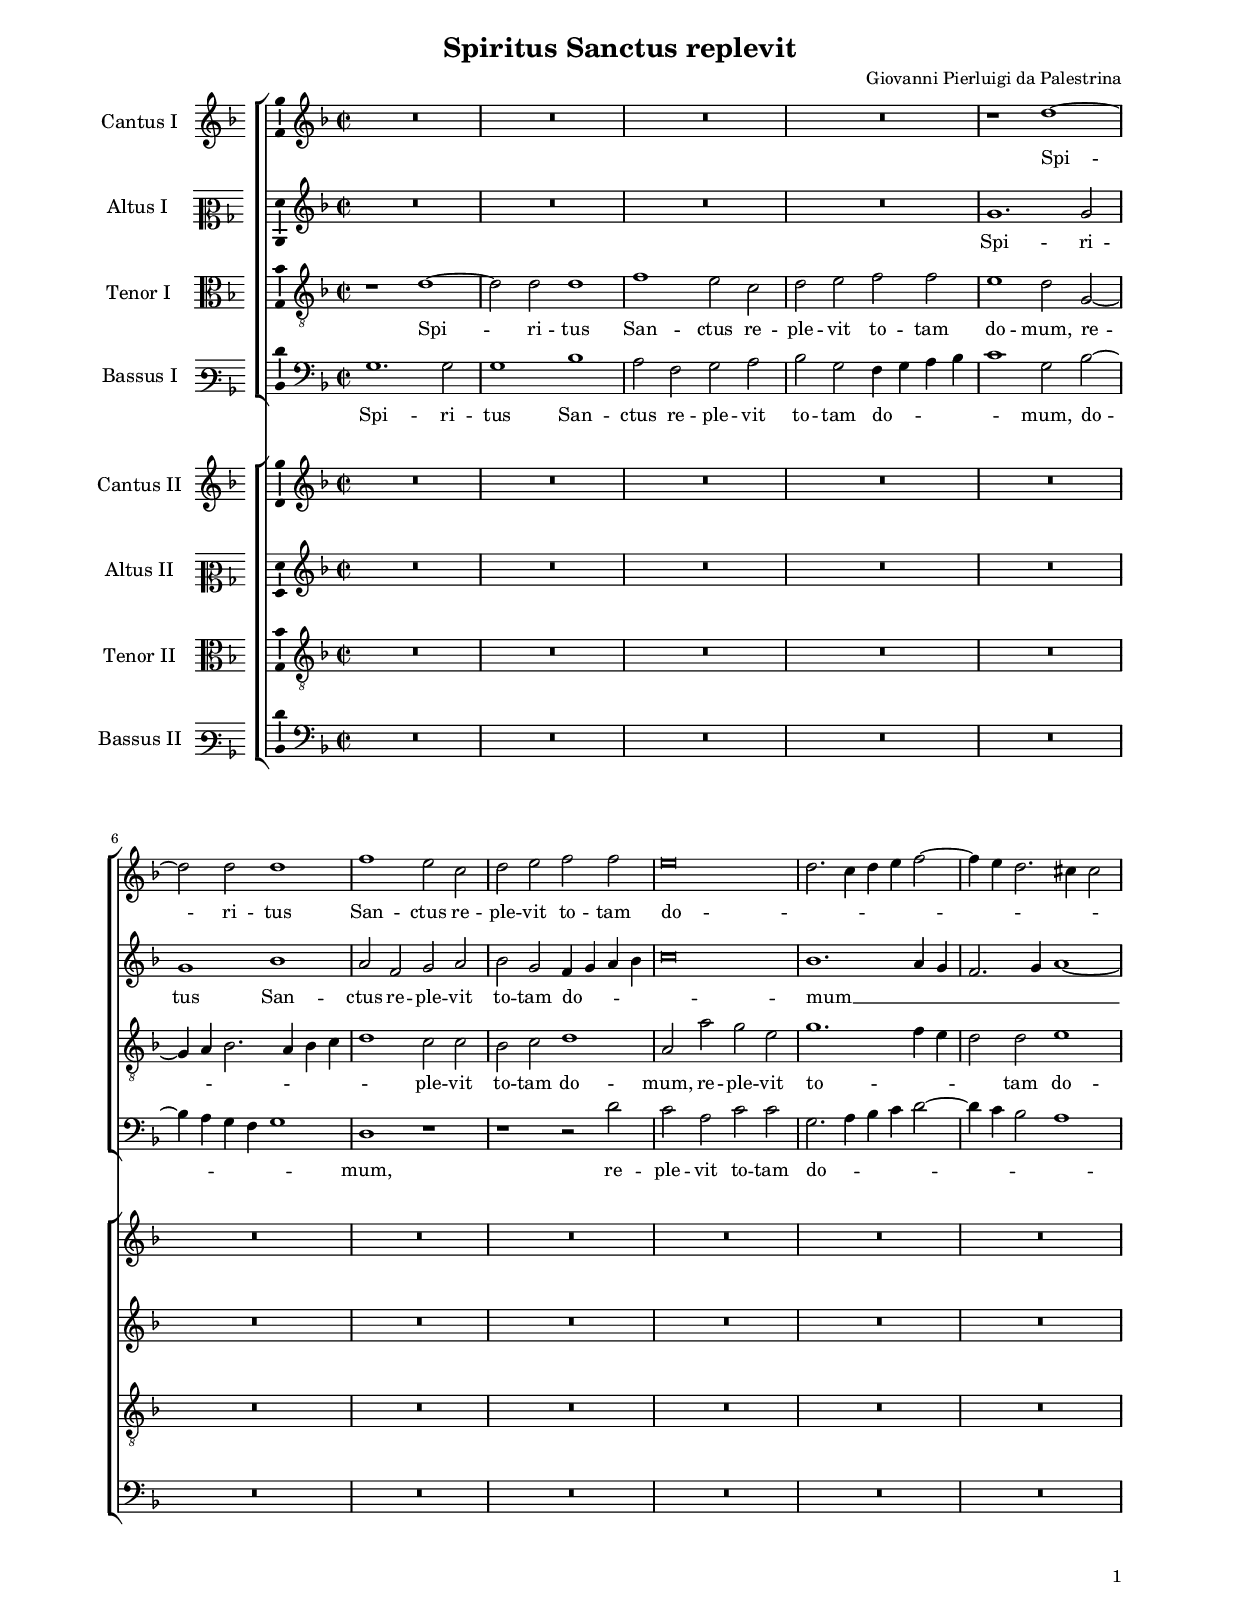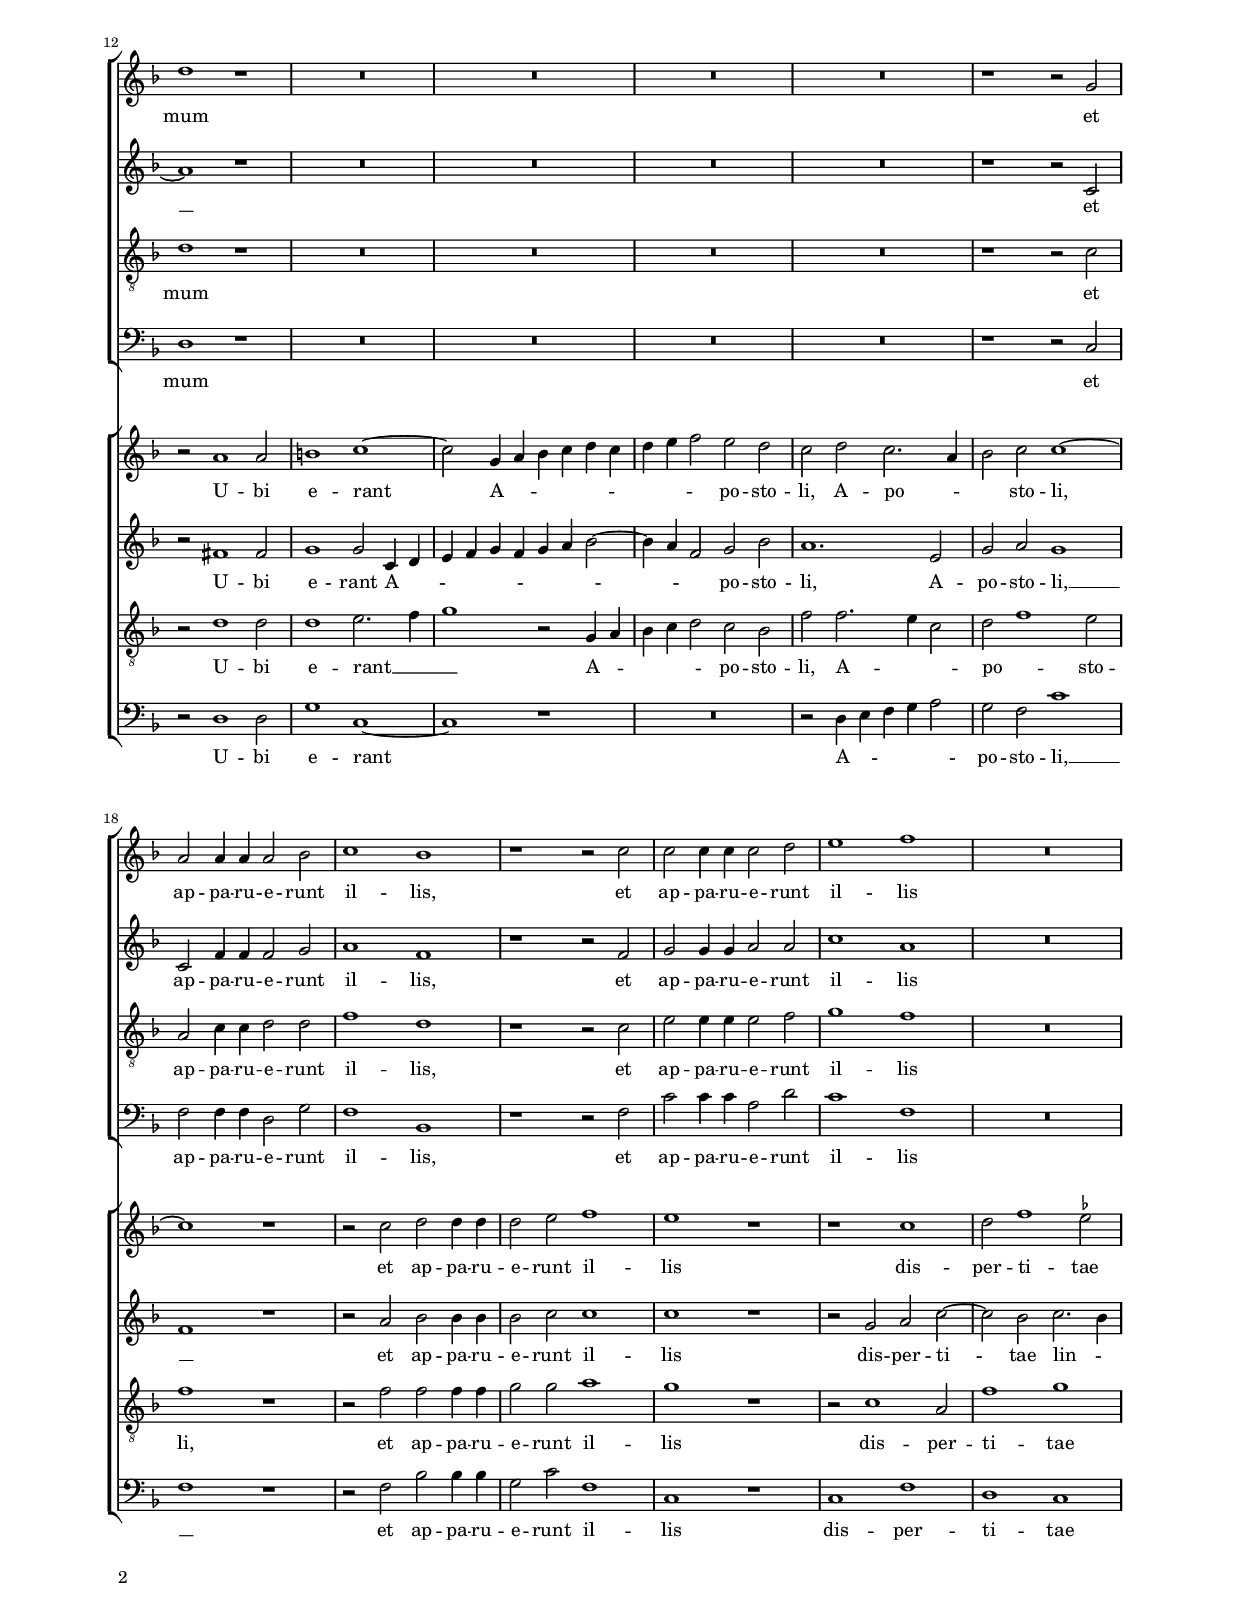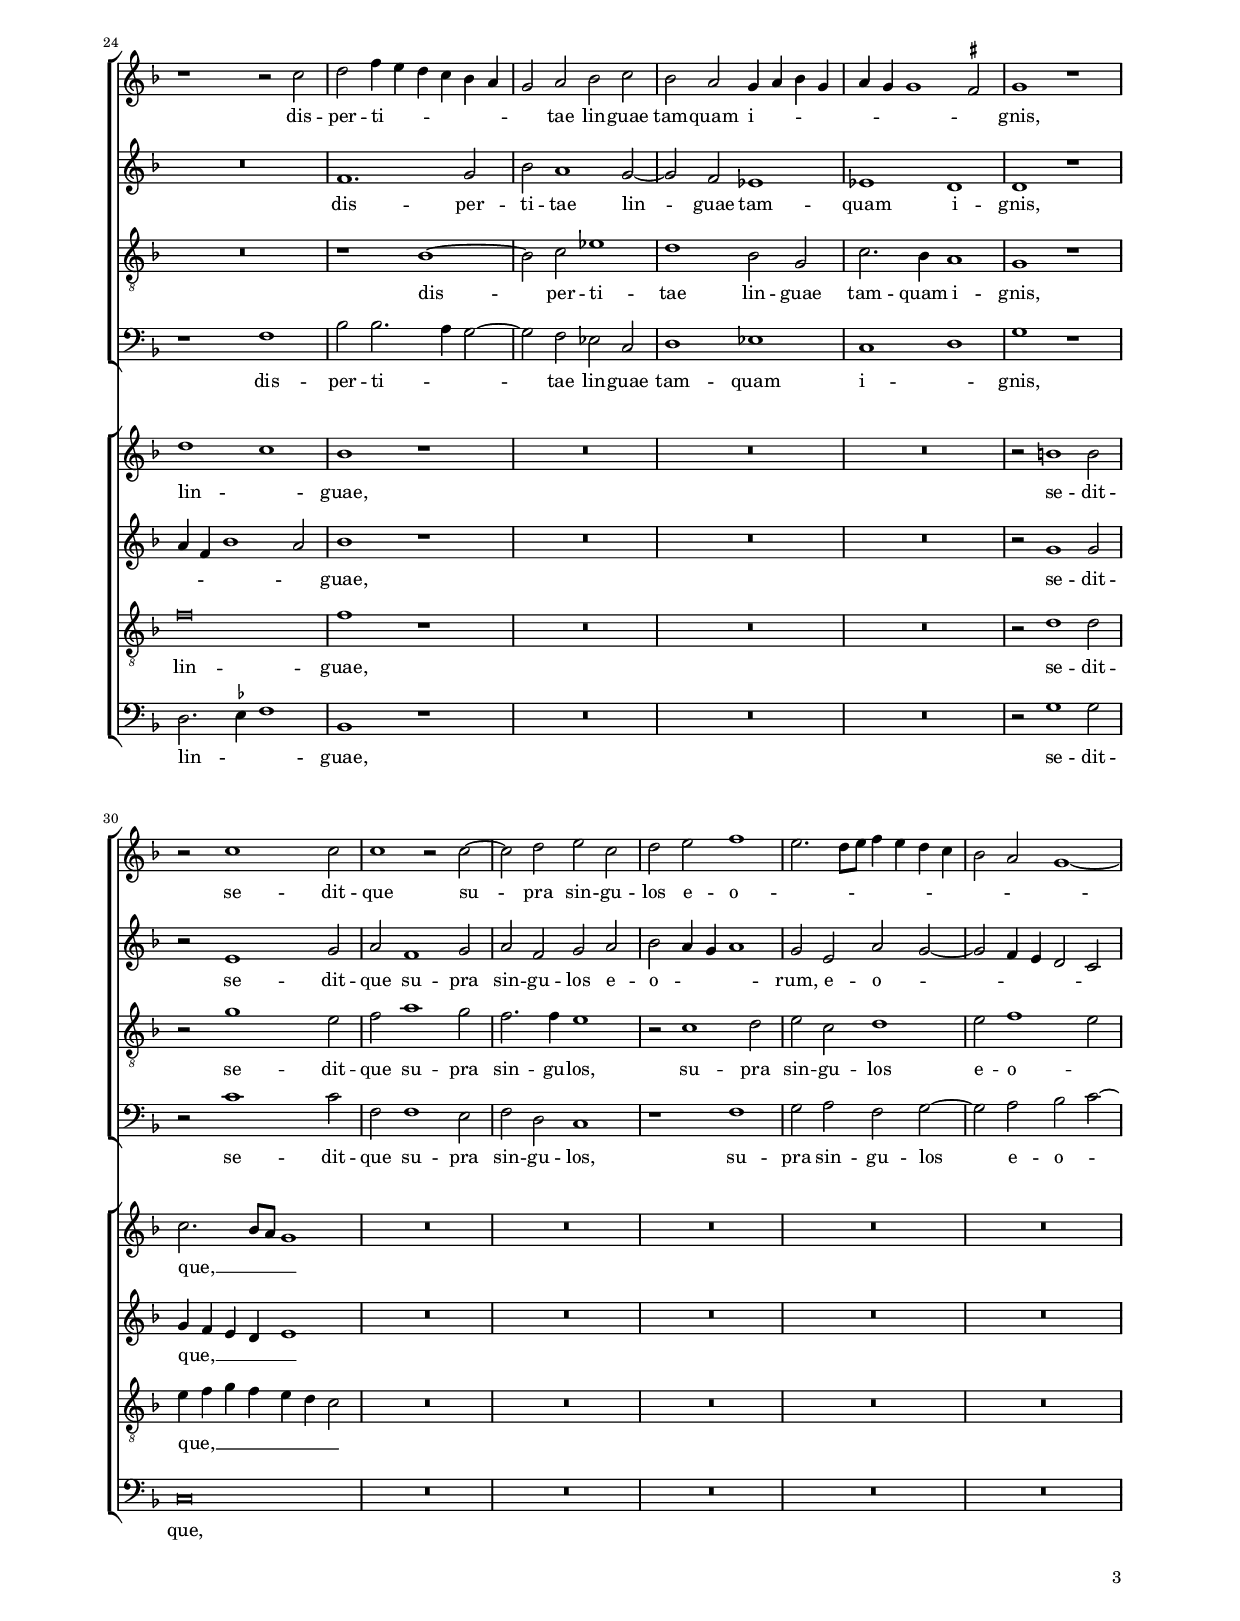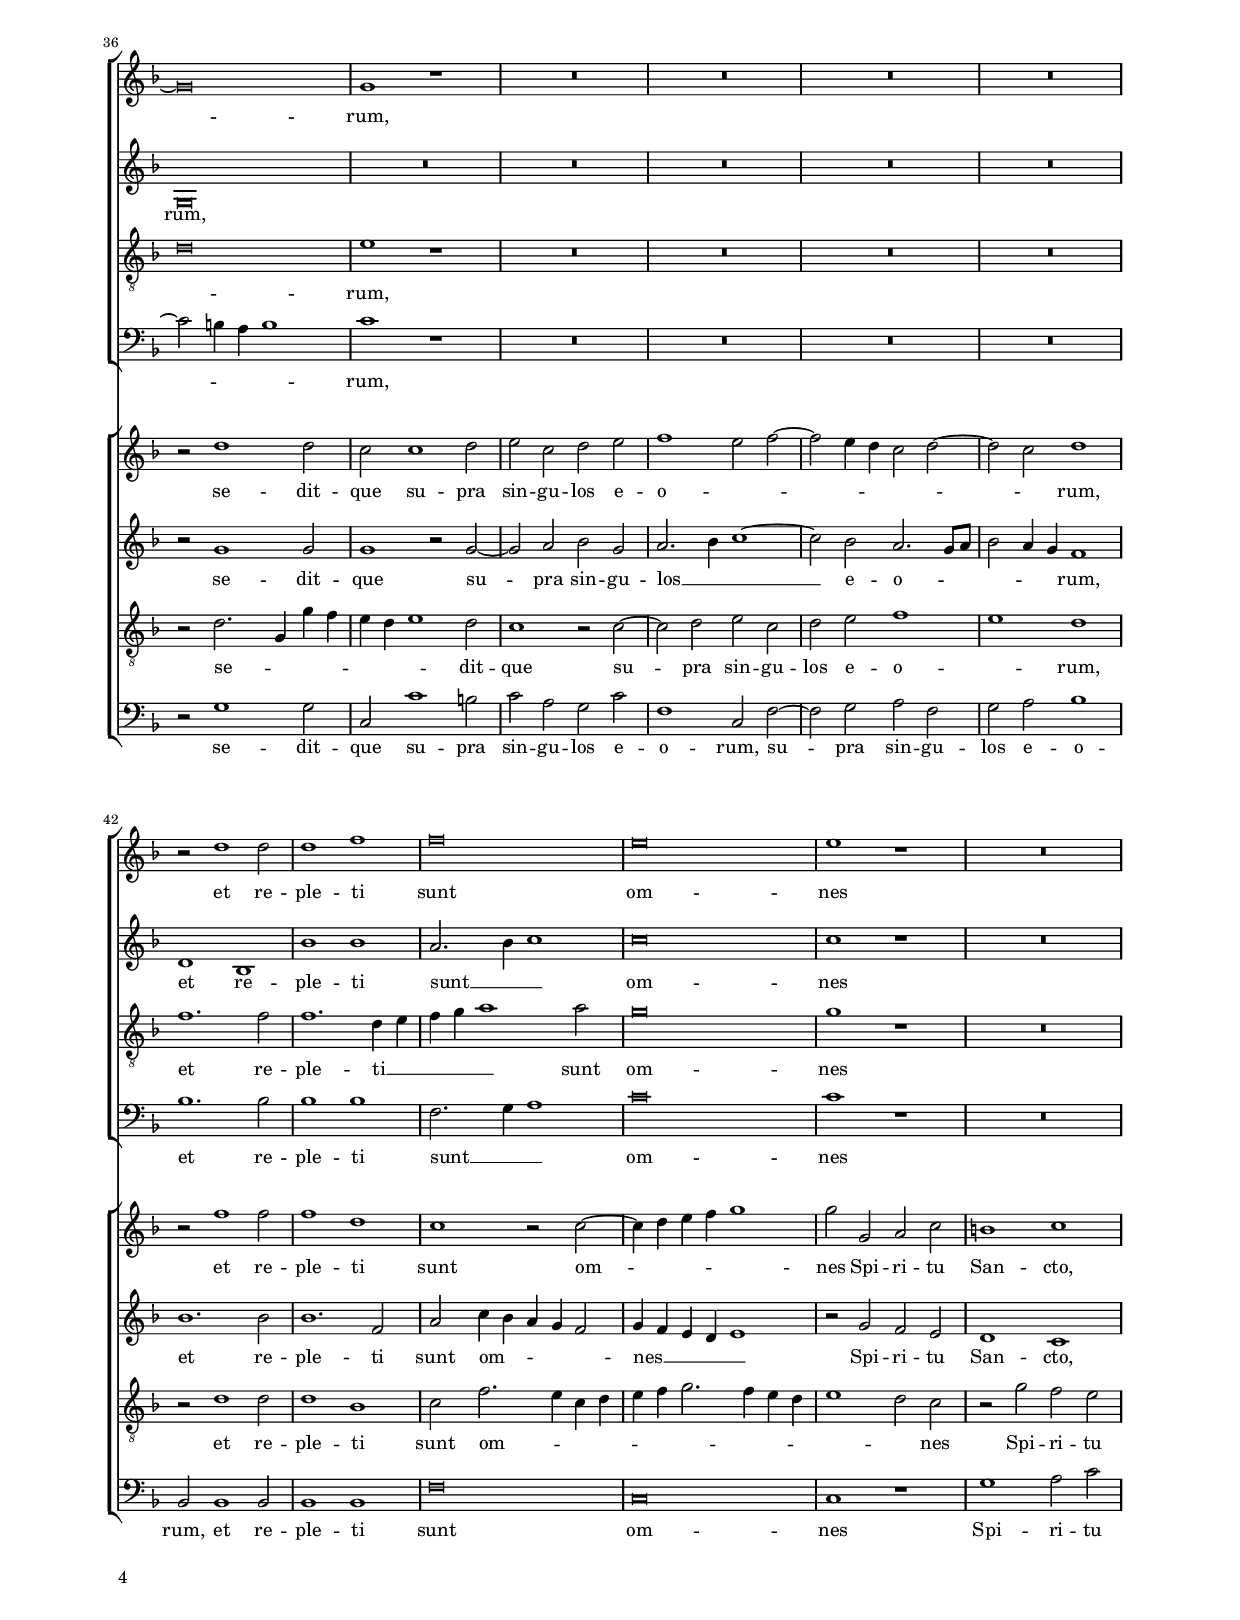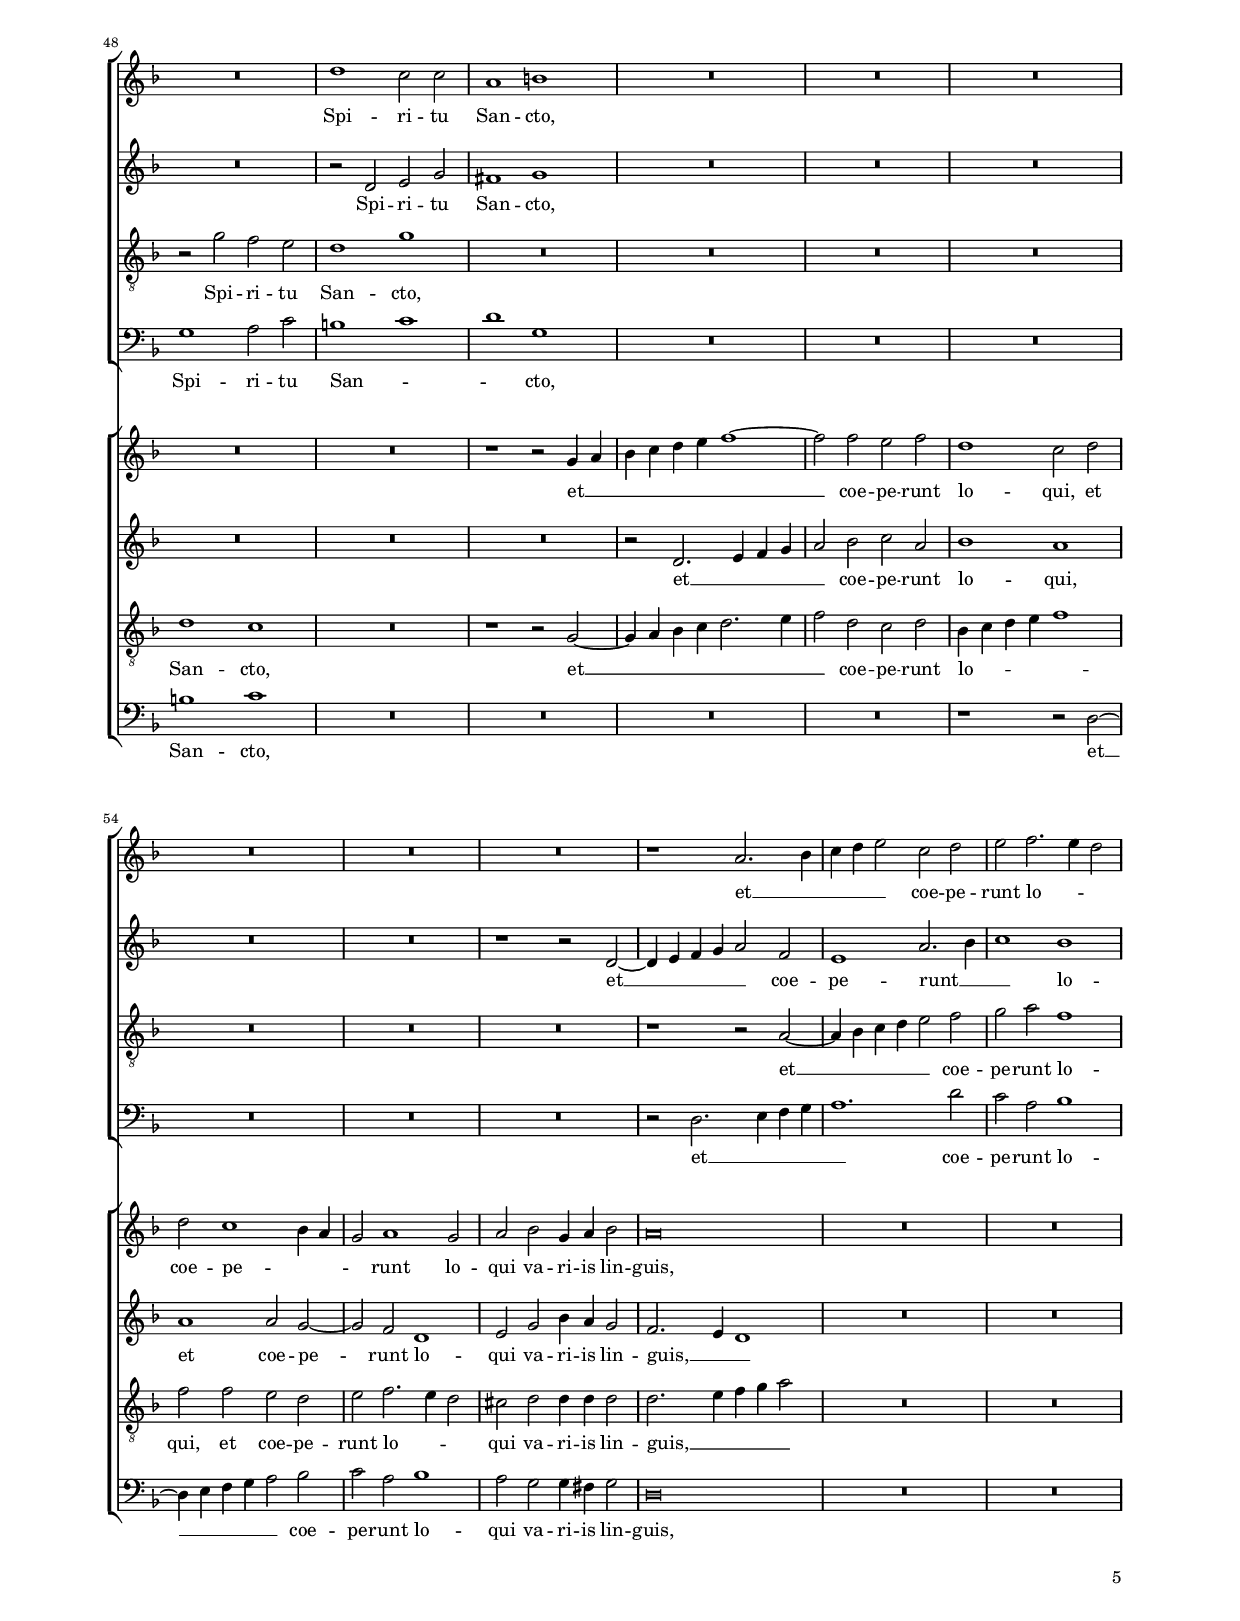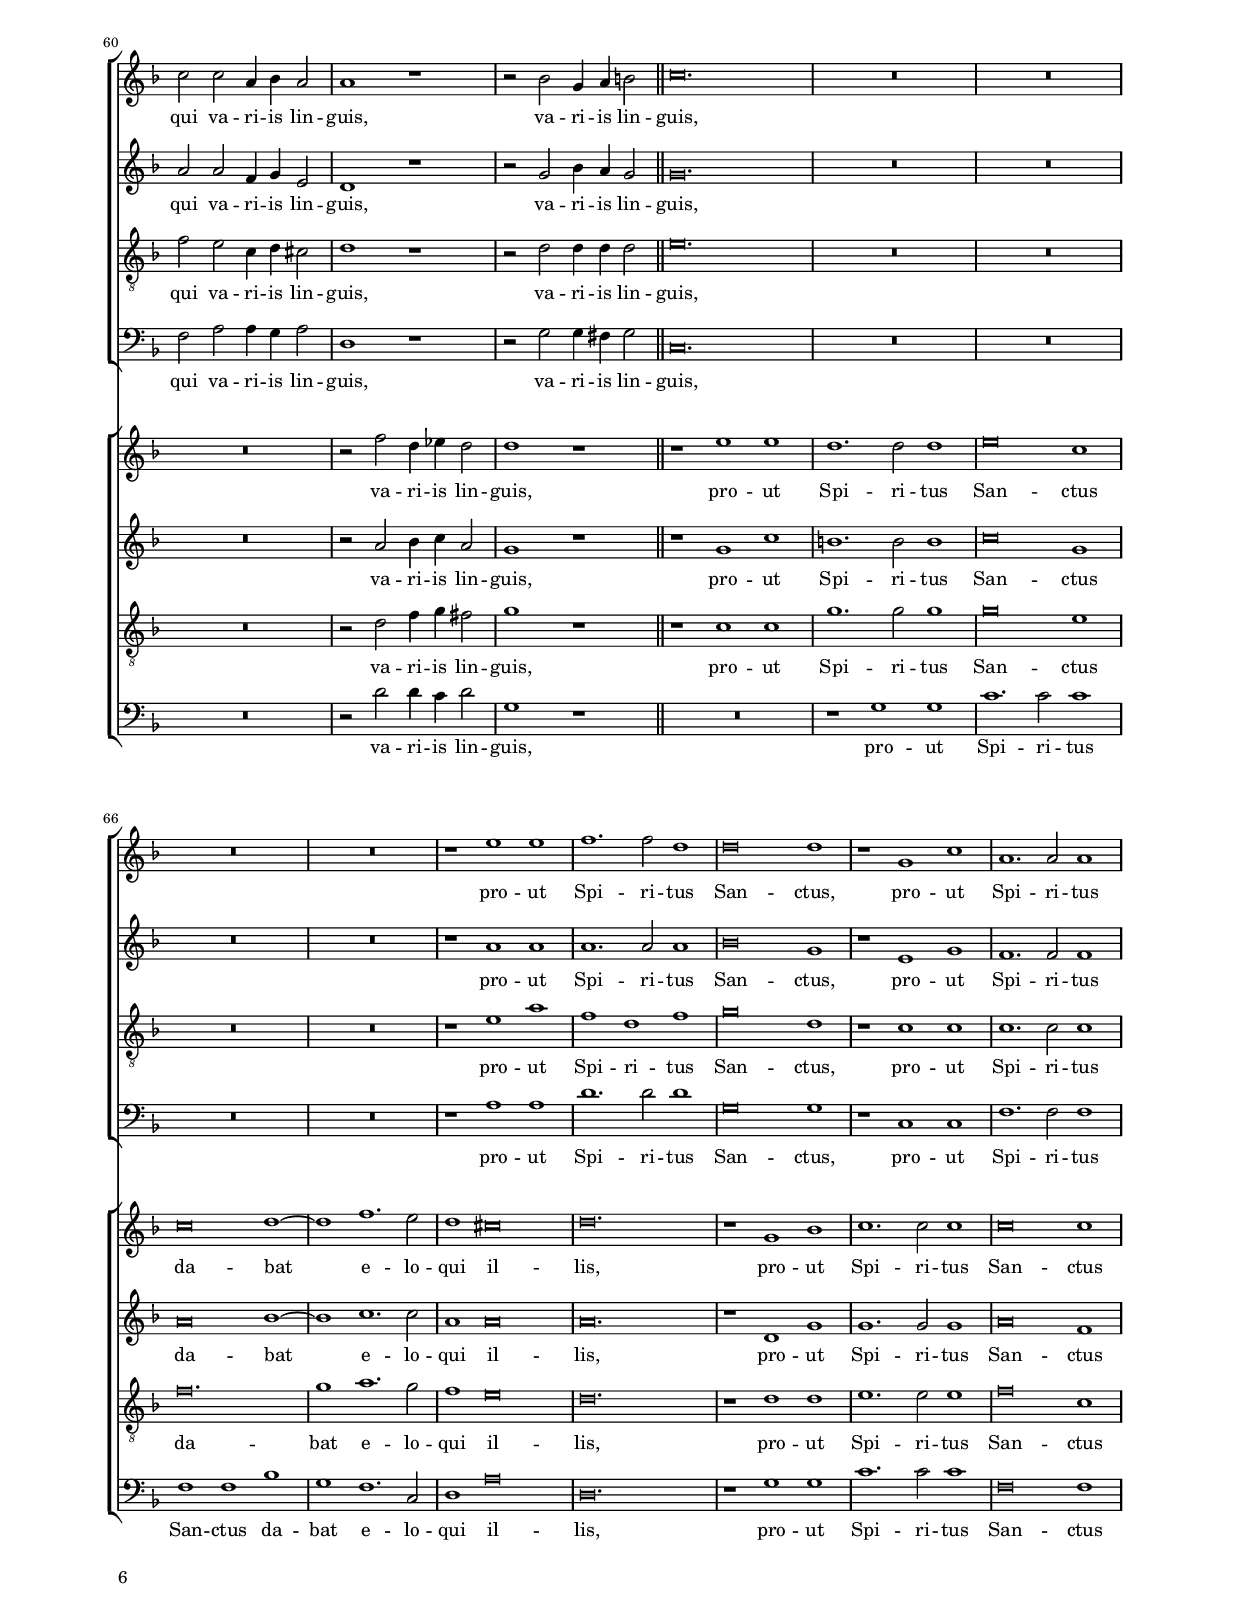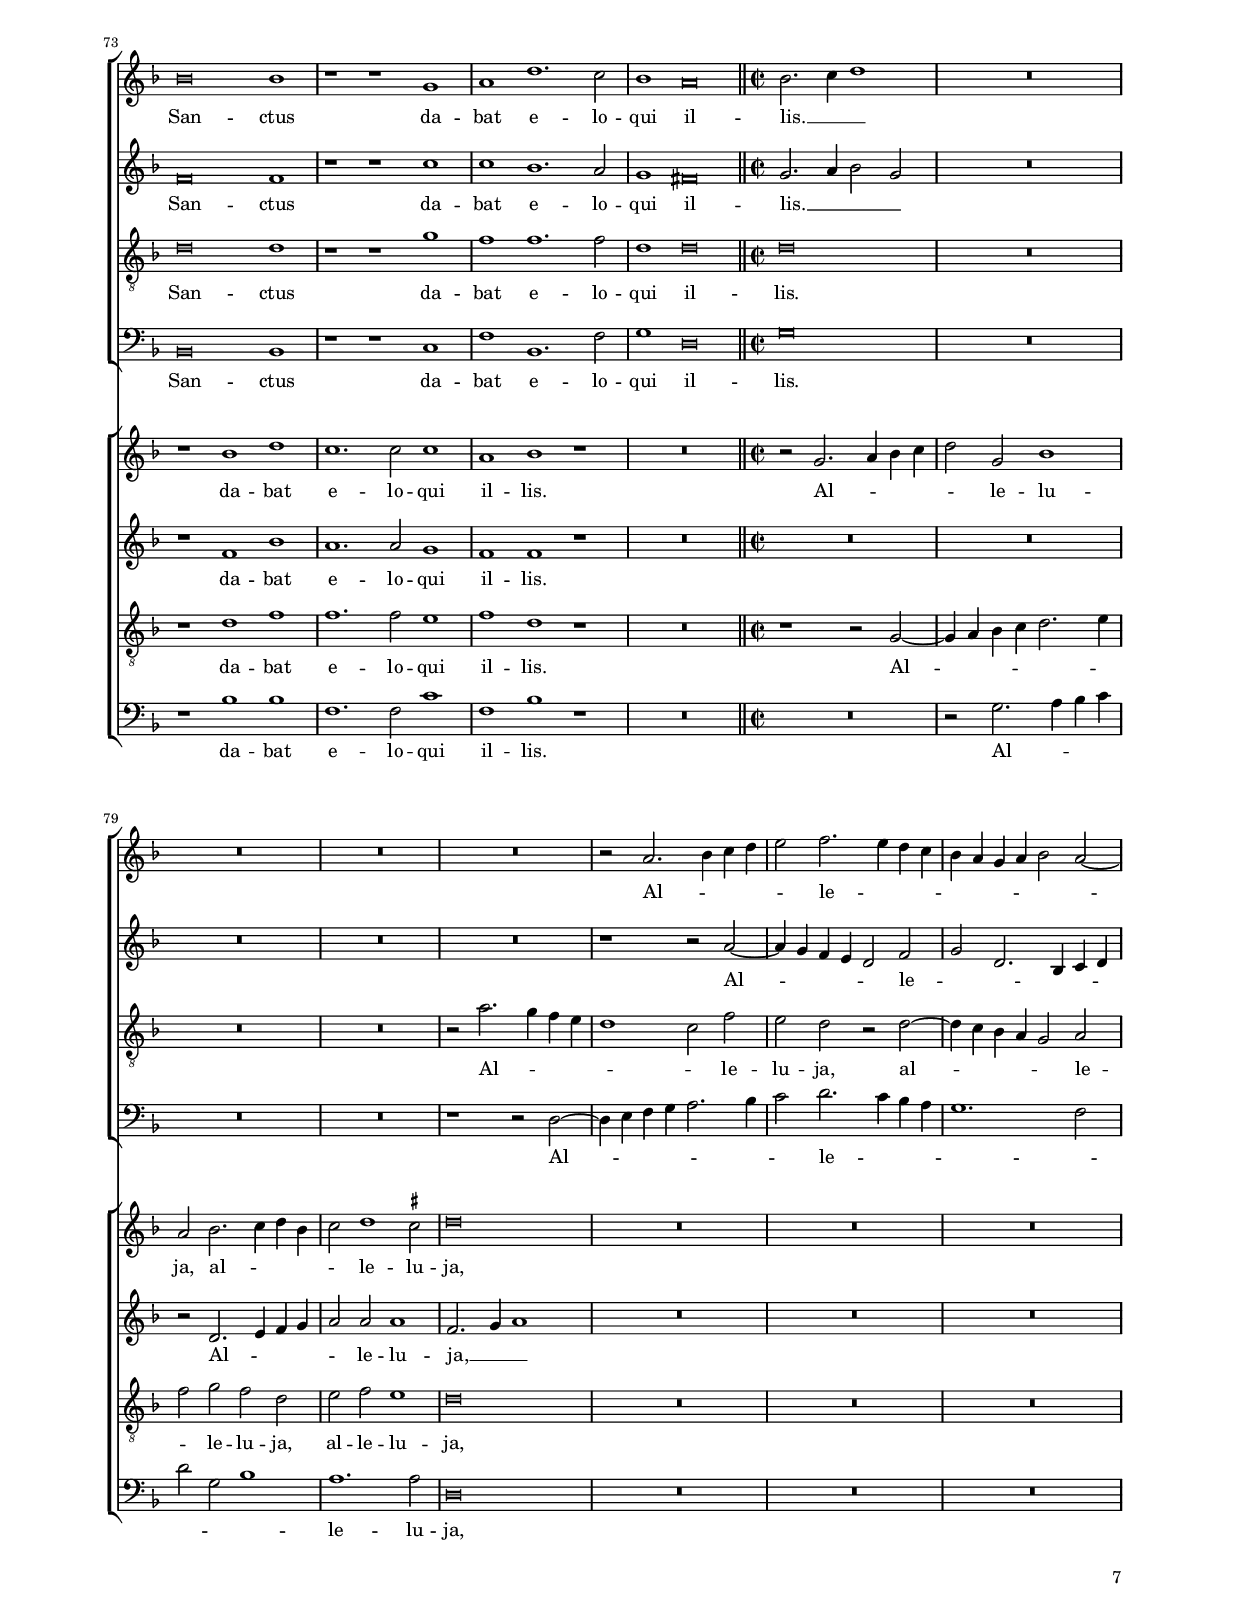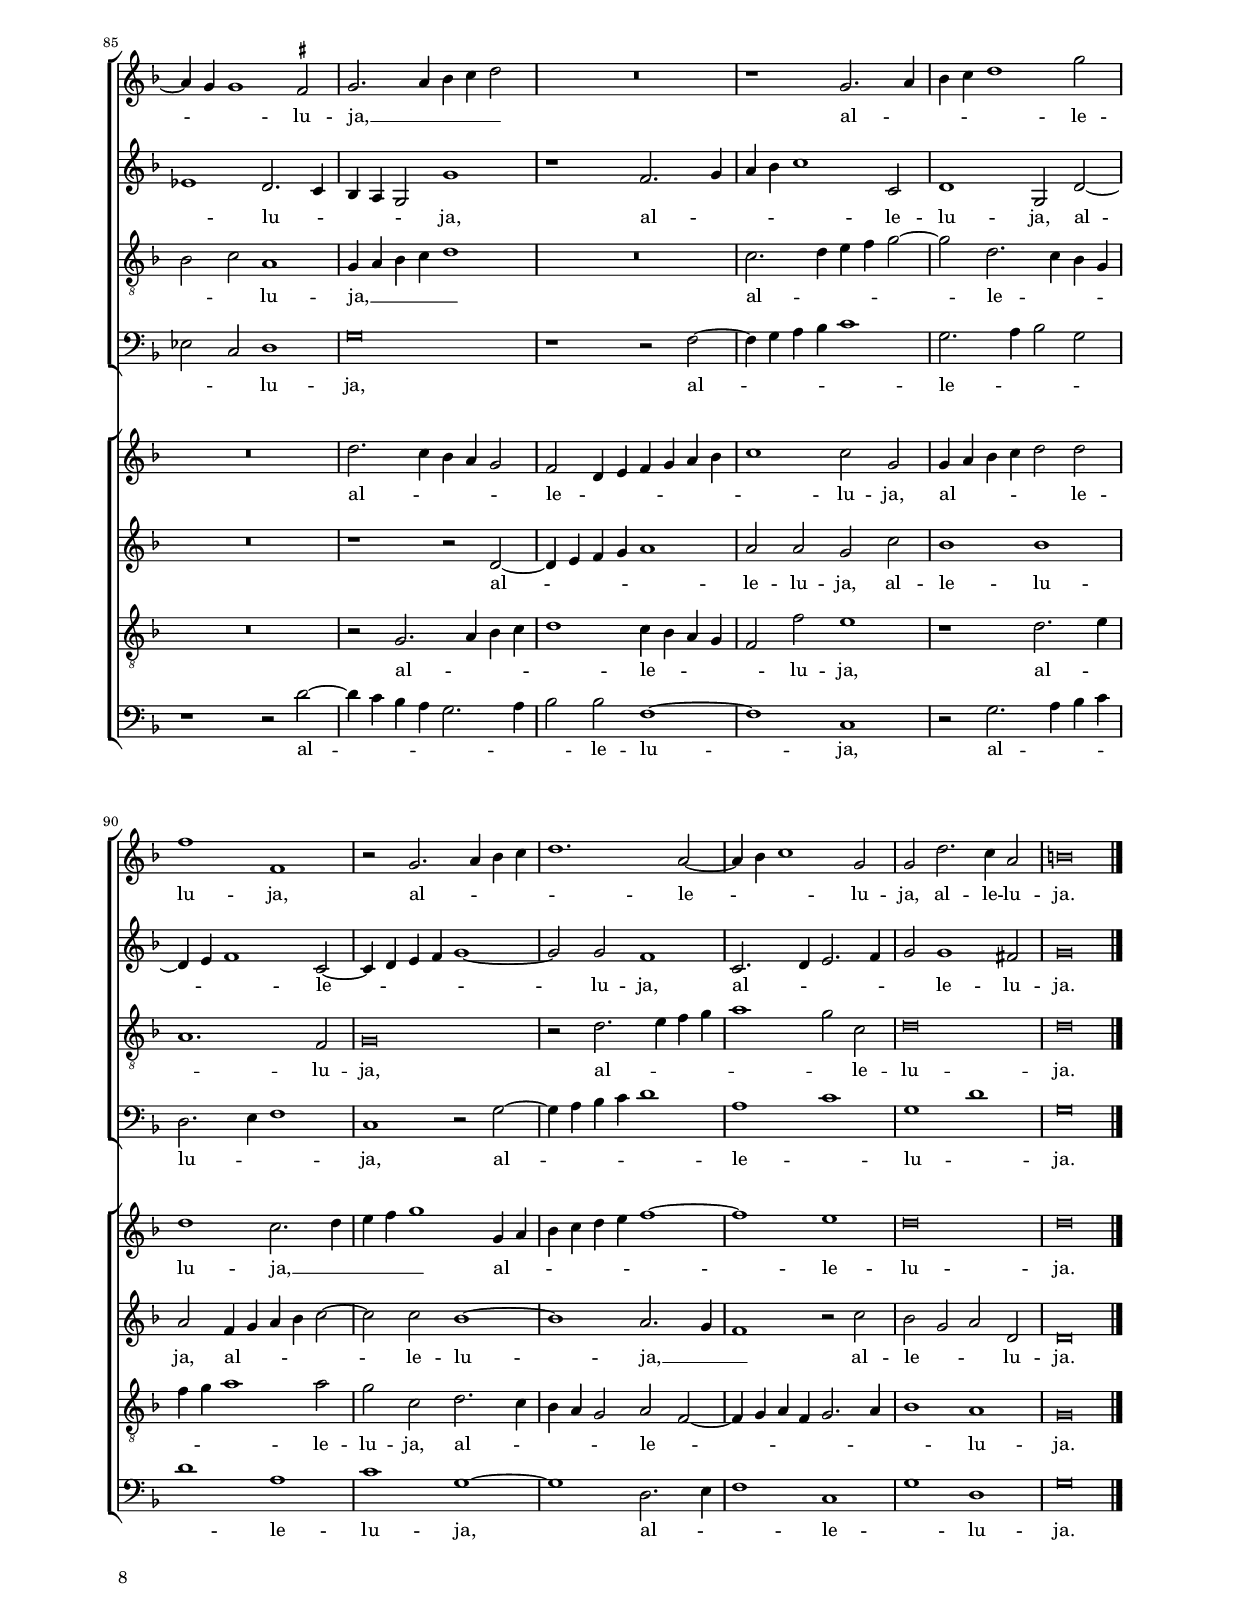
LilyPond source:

\header 
{
	title="Spiritus Sanctus replevit"
	composer="Giovanni Pierluigi da Palestrina"
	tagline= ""
}

\version "2.20.0"
\language deutsch
#(set-global-staff-size 15)
% #(set-default-paper-size "letter")
#(ly:set-option 'point-and-click #f)


\paper
	{
	top-margin = 2 \cm
	bottom-margin = 1.4 \cm
	left-margin = 2 \cm
	right-margin = 2 \cm
	print-page-number = ##f
	ragged-bottom = ##f
	ragged-last-bottom = ##f
%   systems-per-page = 2
%   page-count = 6
	system-system-spacing = #'((basic-distance . 18) (minimum-distance . 14) (padding . 7) (strechability . 250))
    oddFooterMarkup=\markup   \fill-line { "" \fromproperty #'page:page-number-string }
    evenFooterMarkup=\markup  \fill-line { \fromproperty #'page:page-number-string "" }
    last-bottom-spacing = #'((basic-distance . 12) (minimum-distance . 7) (padding . 4))
	}

    
timeGlyphPhi =
#(ly:make-stencil
  `(path 0.001
    `(moveto  -1.06 0.0
      curveto -1.06 -0.60 -0.60 -1.06  0.00 -1.06
      curveto  0.60 -1.06  1.06 -0.60  1.06  0.00
      curveto  1.06  0.60  0.60  1.06  0.00  1.06
      curveto -0.60  1.06 -1.06  0.60 -1.06  0.00
      lineto  -0.50  0.00
      lineto  -0.50  0.34
      curveto -0.50  0.64 -0.30  0.94  0.00  0.94
      curveto  0.30  0.94  0.50  0.64  0.50  0.34
      lineto   0.50 -0.34
      curveto  0.50 -0.64  0.34 -0.94  0.00 -0.94
      curveto -0.30 -0.94 -0.50 -0.64 -0.50 -0.34
      lineto  -0.50  0.00
      moveto  -0.05  1.40
      curveto -0.08  1.40 -0.10  1.38 -0.10  1.35
      lineto  -0.10 -1.35
      curveto -0.10 -1.38 -0.08 -1.40 -0.05 -1.40
      lineto   0.05 -1.40
      curveto  0.08 -1.40  0.10 -1.38  0.10 -1.35
      lineto   0.10  1.35
      curveto  0.10  1.38  0.08  1.40  0.05  1.40
      closepath)
     'round
     'round
     #t)
   (cons -1.06 1.06)
   (cons -1 1))


markupThree = \markup \number \vcenter { "3" }

stencilPhiThree =
#(lambda (grob)
  (let ((sz (ly:grob-property grob 'font-size 0.0)))
       (set! (ly:grob-property grob 'stencil)
             (ly:stencil-combine-at-edge
               (ly:stencil-scale timeGlyphPhi 1 1)
               X
               RIGHT
               (grob-interpret-markup grob markupThree )
               0.7 ))))

PhiThree = {
    %\newSpacingSection
    %\override Score.SpacingSpanner.common-shortest-duration = #(ly:make-moment 1 2)
  \once \override Staff.TimeSignature.stencil = #stencilPhiThree
  \time 3/1
}


global =  
	{
    % \set Staff.autoBeaming = ##f
	\key f \major
	\time 2/2 \set Score.measureLength = #(ly:make-moment 2/1)
    \set Score.tempoHideNote = ##t
    \tempo 2 = 90
    \skip 1*2*62 \bar "||"
    \PhiThree
    \tempo 1 = 135 
    \skip 1*3*14 \bar "||"
    \time 2/2 \set Score.measureLength = #(ly:make-moment 2/1)
    \tempo 2 = 90
    \skip 1*2*19 \bar "|."
	}

	ficta = { \once \set suggestAccidentals = ##t }
	
	forget = #(define-music-function (music) (ly:music?) #{
	\accidentalStyle forget
	$music
	\accidentalStyle default
	#})

	
incipitcantusprimus = \markup { \score {
	{
	\set Staff.instrumentName = \markup { \fontsize #1 "Cantus I" }
	\key f \major
	\clef violin
	s4 \bar ""
	}
	\layout  {
	raggedright = ##t
	indent = 1.8 \cm
	line-width = 2.4\cm
	\context { \Staff \remove Time_signature_engraver }
	\override Staff.Clef.Y-extent = #'(0 . 0)
	}} \hspace #1 }
      
incipitaltusprimus = \markup { \score {
	{
	\set Staff.instrumentName = \markup { \fontsize #1 "Altus I" }
	\key f \major
	\clef mezzosoprano
	s4 \bar ""
	}
	\layout  {
	raggedright = ##t
	indent = 1.8 \cm
	line-width = 2.4\cm
	\context { \Staff \remove Time_signature_engraver }
	\override Staff.Clef.Y-extent = #'(0 . 0)
	}} \hspace #1 }
      
incipittenorprimus = \markup { \score {
	{
	\set Staff.instrumentName = \markup { \fontsize #1 "Tenor I" }
	\key f \major
	\clef alto
	s4 \bar ""
	}
	\layout  {
	raggedright = ##t
	indent = 1.8 \cm
	line-width = 2.4\cm
	\context { \Staff \remove Time_signature_engraver }
	\override Staff.Clef.Y-extent = #'(0 . 0)
	}} \hspace #1 }


incipitbassusprimus = \markup { \score {
	{
	\set Staff.instrumentName = \markup { \fontsize #1 "Bassus I" }
	\key f \major
	\clef varbaritone
	s4 \bar ""
	}
	\layout  {
	raggedright = ##t
	indent = 1.8 \cm
	line-width = 2.4\cm
	\context { \Staff \remove Time_signature_engraver }
	\override Staff.Clef.Y-extent = #'(0 . 0)
	}} \hspace #1 }


incipitcantussecundus = \markup { \score {
	{
	\set Staff.instrumentName = \markup { \fontsize #1 "Cantus II" }
	\key f \major
	\clef violin
	s4 \bar ""
	}
	\layout  {
	raggedright = ##t
	indent = 1.8 \cm
	line-width = 2.4\cm
	\context { \Staff \remove Time_signature_engraver }
	\override Staff.Clef.Y-extent = #'(0 . 0)
	}} \hspace #1 }


incipitaltussecundus = \markup { \score {
	{
	\set Staff.instrumentName = \markup { \fontsize #1 "Altus II" }
	\key f \major
	\clef mezzosoprano
    s4 \bar ""
	}
	\layout  {
	raggedright = ##t
	indent = 1.8 \cm
	line-width = 2.4\cm
	\context { \Staff \remove Time_signature_engraver }
	\override Staff.Clef.Y-extent = #'(0 . 0)
	}} \hspace #1 }


incipittenorsecundus = \markup { \score {
	{
	\set Staff.instrumentName = \markup { \fontsize #1 "Tenor II" }
	\key f \major
	\clef alto
	s4 \bar ""
	}
	\layout  {
	raggedright = ##t
	indent = 1.8 \cm
	line-width = 2.4\cm
	\context { \Staff \remove Time_signature_engraver }
	\override Staff.Clef.Y-extent = #'(0 . 0)
	}} \hspace #1 }	


incipitbassussecundus = \markup { \score {
	{
	\set Staff.instrumentName = \markup { \fontsize #1 "Bassus II" }
	\key f \major
	\clef varbaritone
	s4 \bar ""
	}
	\layout  {
	raggedright = ##t
	indent = 1.8 \cm
	line-width = 2.4\cm
	\context { \Staff \remove Time_signature_engraver }
	\override Staff.Clef.Y-extent = #'(0 . 0)
	}} \hspace #1 }


cantusprimus =  \relative c''
	{
	R\breve
	R\breve
	R\breve
	R\breve
%5
	r1 d~ |
	d2 d d1
	f1 e2 c
	d2 e f f
	e\breve
%10
	d2. c4 d e f2~ |
	f4 e d2. cis4 cis2
	d1 r
	R\breve
	R\breve
%15
	R\breve |
	R\breve
	r1 r2 g,
	a2 a4 a a2 b
	c1 b
%20
	r1 r2 c |
	c2 c4 c c2 d
	e1 f
	R\breve
	r1 r2 c
%25
	d2 f4 e d c b a |
	g2 a b c
	b2 a g4 a b g
	a4 g g1 \ficta fis2
	g1 r
%30
	r2 c1 c2 |
	c1 r2 c~
	c2 d e c
	d2 e f1
	e2. d8 e f4 e d c
%35
	b2 a g1~ |
	g\breve
	g1 r
	R\breve
	R\breve
%40
	R\breve |
	R\breve
	r2 d'1 d2
	d1 f
	f\breve
%45
	e\breve |
	e1 r
	R\breve
	R\breve
	d1 c2 c
%50
	a1 h |
	R\breve
	R\breve
	R\breve
	R\breve
%55
	R\breve |
	R\breve
	r1 a2. b4
	c4 d e2 c d
	e2 f2. e4 d2
%60
	c2 c a4 b a2 |
	a1 r
	r2 b g4 a h2
% Triple time
	c\breve.
	R\breve.
%65
	R\breve. |
	R\breve.
	R\breve.
	r1 e e
	f1. f2 d1
%70
	d\breve d1 |
	r1 g, c
	a1. a2 a1
	b\breve b1
	r1 r g
%75
	a1 d1. c2 |
	b1 a\breve
% End of triple time
	b2. c4 d1
	R\breve
	R\breve
%80
	R\breve |
	R\breve
	r2 a2. b4 c d
	e2 f2. e4 d c
	b4 a g a b2 a~
%85
	a4 g g1 \ficta fis2 |
	g2. a4 b c d2
	R\breve
	r1 g,2. a4
	b4 c d1 g2
%90
	f1 f, |
	r2 g2. a4 b c
	d1. a2~
	a4 b c1 g2
	g2 d'2. c4 a2
%95
	h\breve |
	}

altusprimus =  \relative c' 
    {
	R\breve
	R\breve
	R\breve
	R\breve
%5
	g'1. g2 |
	g1 b
	a2 f g a
	b2 g f4 g a b
	c\breve
%10
	b1. a4 g |
	f2. g4 a1~
	a1 r
	R\breve
	R\breve
%15
	R\breve |
	R\breve
	r1 r2 c,
	c2 f4 f f2 g
	a1 f
%20
	r1 r2 f |
	g2 g4 g a2 a
	c1 a
	R\breve
	R\breve
%25
	f1. g2 |
	b2 a1 g2~
	g2 f es1
	es1 d
	d1 r
%30
	r2 e1 g2 |
	a2 f1 g2
	a2 f g a
	b2 a4 g a1
	g2 e a g~
%35
	g2 f4 e d2 c |
	g\breve
	R\breve
	R\breve
	R\breve
%40
	R\breve |
	R\breve
	d'1 b
	b'1 b
	a2. b4 c1
%45
	c\breve |
	c1 r
	R\breve
	R\breve
	r2 d, e g
%50
	fis1 g |
	R\breve
	R\breve
	R\breve
	R\breve
%55
	R\breve |
	r1 r2 d~
	d4 e f g a2 f
	e1 a2. b4
	c1 b
%60
	a2 a f4 g e2 |
	d1 r
	r2 g b4 a g2
% Triple time
	g\breve.
	R\breve.
%65
	R\breve. |
	R\breve.
	R\breve.
	r1 a a
	a1. a2 a1
%70
	b\breve g1 |
	r1 e g
	f1. f2 f1
	f\breve f1
	r1 r c'
%75
	c1 b1. a2 |
	g1 fis\breve
% End of triple time
	g2. a4 b2 g
	R\breve
	R\breve
%80
	R\breve |
	R\breve
	r1 r2 a~
	a4 g f e d2 f
	g2 d2. b4 c d
%85
	es1 d2. c4 |
	b4 a g2 g'1
	r1 f2. g4
	a4 b c1 c,2
	d1 g,2 d'~
%90
	d4 e f1 c2~ |
	c4 d e f g1~
	g2 g f1
	c2. d4 e2. f4
	g2 g1 fis2
%95
	g\breve |
	}

tenorprimus =  \relative c' 
	{
	r1 d~
	d2 d d1
	f1 e2 c
	d2 e f f
%5
	e1 d2 g,~ |
	g4 a b2. a4 b c
	d1 c2 c
	b2 c d1
	a2 a' g e
%10
	g1. f4 e |
	d2 d e1
	d1 r
	R\breve
	R\breve
%15
	R\breve |
	R\breve
	r1 r2 c
	a2 c4 c d2 d
	f1 d
%20
	r1 r2 c |
	e2 e4 e e2 f
	g1 f
	R\breve
	R\breve
%25
	r1 b,~ |
	b2 c es1
	d1 b2 g
	c2. b4 a1
	g1 r
%30
	r2 g'1 e2 |
	f2 a1 g2
	f2. f4 e1
	r2 c1 d2
	e2 c d1
%35
	e2 f1 e2 |
	d\breve
	e1 r
	R\breve
	R\breve
%40
	R\breve |
	R\breve
	f1. f2
	f1. d4 e 
	f4 g a1 a2
%45
	g\breve |
	g1 r
	R\breve
	r2 g f e
	d1 g
%50
	R\breve |
	R\breve
	R\breve
	R\breve
	R\breve
%55
	R\breve |
	R\breve
	r1 r2 a,~
	a4 b c d e2 f
	g2 a f1
%60
	f2 e c4 d cis2 |
	d1 r
	r2 d d4 d d2
% Triple time
	e\breve.
	R\breve.
%65
	R\breve. |
	R\breve.
	R\breve.
	r1 e a
	f1 d f
%70
	g\breve d1 |
	r1 c c
	c1. c2 c1
	d\breve d1
	r1 r g
%75
	f1 f1. f2 |
	d1 d\breve
% End of triple time
	d\breve
	R\breve
	R\breve
%80
	R\breve |
	r2 a'2. g4 f e
	d1 c2 f
	e2 d r d~
	d4 c b a g2 a
%85
	b2 c a1 |
	g4 a b c d1
	R\breve
	c2. d4 e f g2~
	g2 d2. c4 b g
%90
	a1. f2 |
	g\breve
	r2 d'2. e4 f g
	a1 g2 c,
	d\breve
%95
	d\breve |
	}

bassusprimus  =  \relative c 
	{
	g'1. g2
	g1 b
	a2 f g a
	b2 g f4 g a b
%5
	c1 g2 b~ |
	b4 a g f g1
	d1 r
	r1 r2 d'
	c2 a c c
%10
	g2. a4 b c d2~ |
	d4 c b2 a1
	d,1 r
	R\breve
	R\breve
%15
	R\breve |
	R\breve
	r1 r2 c
	f2 f4 f d2 g
	f1 b,
%20
	r1 r2 f' |
	c'2 c4 c a2 d
	c1 f,
	R\breve
	r1 f
%25
	b2 b2. a4 g2~ |
	g2 f es c
	d1 es
	c1 d
	g1 r
%30
	r2 c1 c2 |
	f,2 f1 e2
	f2 d c1
	r1 f
	g2 a f g~
%35
	g2 a b c~ |
	c2 h4 a h1
	c1 r
	R\breve
	R\breve
%40
	R\breve |
	R\breve
	b1. b2
	b1 b
	f2. g4 a1
%45
	c\breve |
	c1 r
	R\breve
	g1 a2 c
	h1 c
%50
	d1 g, |
	R\breve
	R\breve
	R\breve
	R\breve
%55
	R\breve |
	R\breve
	r2 d2. e4 f g
	a1. d2
	c2 a b1
%60
	f2 a a4 g a2 |
	d,1 r
	r2 g g4 fis g2
% Triple time
	c,\breve.
	R\breve.
%65
	R\breve. |
	R\breve.
	R\breve.
	r1 a' a
	d1. d2 d1
%70
	g,\breve g1 |
	r1 c, c
	f1. f2 f1
	b,\breve b1
	r1 r c
%75
	f1 b,1. f'2 |
	g1 d\breve
% End of triple time
	g\breve
	R\breve
	R\breve
%80
	R\breve |
	r1 r2 d~
	d4 e f g a2. b4
	c2 d2. c4 b a
	g1. f2
%85
    es2 c d1 |	
	g\breve
	r1 r2 f~
	f4 g a b c1
	g2. a4 b2 g
%90
	d2. e4 f1 |
	c1 r2 g'~
	g4 a b c d1
	a1 c
	g1 d'
%95
	g,\breve |
	}

cantussecundus =  \relative c''
	{
	R\breve
	R\breve
	R\breve
	R\breve
%5
	R\breve |
	R\breve
	R\breve
	R\breve
	R\breve
%10
	R\breve |
	R\breve
	r2 a1 a2
	h1 c~
	c2 g4 a b c d c
%15
	d4 e f2 e d |
	c2 d c2. a4
	b2 c c1~
	c1 r
	r2 c d d4 d
%20
	d2 e f1 |
	e1 r
	r1 c
	d2 f1 \ficta es2
	d1 c
%25
	b1 r |
	R\breve
	R\breve
	R\breve
	r2 h1 h2
%30
	c2. b8 a g1 |
	R\breve
	R\breve
	R\breve
	R\breve
%35
	R\breve |
	r2 d'1 d2
	c2 c1 d2
	e2 c d e
	f1 e2 f~
%40
	f2 e4 d c2 d~ |
	d2 c d1
	r2 f1 f2
	f1 d
	c1 r2 c~
%45
	c4 d e f g1 |
	g2 g, a c
	h1 c
	R\breve
	R\breve
%50
	r1 r2 g4 a |
	b4 c d e f1~
	f2 f e f
	d1 c2 d
	d2 c1 b4 a
%55
	g2 a1 g2 |
	a2 b g4 a b2
	a\breve
	R\breve
	R\breve
%60
	R\breve |
	r2 f' d4 es d2
	d1 r
% Triple time
	r1 e e
	d1. d2 d1
%65
	e\breve c1 |
	c\breve d1~
	d1 f1. e2
	d1 cis\breve
	d\breve.
%70
	r1 g, b |
	c1. c2 c1
	c\breve c1
	r1 b d
	c1. c2 c1
%75
	a1 b r |
	R\breve.
% End of triple time
	r2 g2. a4 b c
	d2 g, b1
	a2 b2. c4 d b
%80
	c2 d1 \ficta cis2 |
	d\breve
	R\breve
	R\breve
	R\breve
%85
	R\breve |
	d2. c4 b a g2
	f2 d4 e f g a b
	c1 c2 g
	g4 a b c d2 d
%90
	d1 c2. d4 |
	e4 f g1 g,4 a
	b4 c d e f1~
	f1 e
	d\breve
%95
	d\breve |
	}

altussecundus =  \relative c'
	{
	R\breve
	R\breve
	R\breve
	R\breve
%5
	R\breve |
	R\breve
	R\breve
	R\breve
	R\breve
%10
	R\breve |
	R\breve
	r2 fis1 fis2
	g1 g2 c,4 d
	e4 f g f g a b2~
%15
	b4 a f2 g b |
	a1. e2
	g2 a g1
	f1 r
	r2 a b b4 b
%20
	b2 c c1 |
	c1 r
	r2 g a c~
	c2 b c2. b4
	a4 f b1 a2
%25
	b1 r |
	R\breve
	R\breve
	R\breve
	r2 g1 g2
%30
	g4 f e d e1 |
	R\breve
	R\breve
	R\breve
	R\breve
%35
	R\breve |
	r2 g1 g2
	g1 r2 g~
	g2 a b g
	a2. b4 c1~
%40
	c2 b a2. g8 a |
	b2 a4 g f1
	b1. b2
	b1. f2
	a2 c4 b a g f2
%45
	g4 f e d e1 |
	r2 g f e
	d1 c
	R\breve
	R\breve
%50
	R\breve |
	r2 d2. e4 f g
	a2 b c a
	b1 a
	a1 a2 g~
%55
	g2 f d1 |
	e2 g b4 a g2
	f2. e4 d1
	R\breve
	R\breve
%60
	R\breve |
	r2 a' b4 c a2
	g1 r
% Triple time
	r1 g c
	h1. h2 h1
%65
	c\breve g1 |
	a\breve b1~
	b1 c1. c2
	a1 a\breve
	a\breve.
%70
	r1 d, g |
	g1. g2 g1
	a\breve f1
	r1 f b
	a1. a2 g1
%75
	f1 f r |
	R\breve.
% End of triple time
	R\breve
	R\breve
	r2 d2. e4 f g
%80
	a2 a a1 |
	f2. g4 a1
	R\breve
	R\breve
	R\breve
%85
	R\breve |
	r1 r2 d,~
	d4 e f g a1
	a2 a g c
	b1 b
%90
	a2 f4 g a b c2~ |
	c2 c b1~
	b1 a2. g4
	f1 r2 c'
	b2 g a d,
%95
	d\breve |
    }

tenorsecundus =  \relative c'
	{
	R\breve
	R\breve
	R\breve
	R\breve
%5
	R\breve |
	R\breve
	R\breve
	R\breve
	R\breve
%10
	R\breve |
	R\breve
	r2 d1 d2
	d1 e2. f4
	g1 r2 g,4 a
%15
	b4 c d2 c b |
	f'2 f2. e4 c2
	d2 f1 e2
	f1 r
	r2 f f f4 f
%20
	g2 g a1 |
	g1 r
	r2 c,1 a2
	f'1 g
	f\breve
%25
	f1 r |
	R\breve
	R\breve
	R\breve
	r2 d1 d2
%30
	e4 f g f e d c2 |
	R\breve
	R\breve
	R\breve
	R\breve
%35
	R\breve |
	r2 d2. g,4 g' f
	e4 d e1 d2
	c1 r2 c~
	c2 d e c
%40
	d2 e f1 |
	e1 d
	r2 d1 d2
	d1 b
	c2 f2. e4 c d
%45
	e4 f g2. f4 e d |
	e1 d2 c
	r2 g' f e
	d1 c
	R\breve
%50
	r1 r2 g~ |
	g4 a b c d2. e4
	f2 d c d
	b4 c d e f1
	f2 f e d
%55
	e2 f2. e4 d2 |
	cis2 d d4 d d2
	d2. e4 f g a2
	R\breve
	R\breve
%60
	R\breve |
	r2 d, f4 g fis2
	g1 r
% Triple time
	r1 c, c
	g'1. g2 g1
%65
	g\breve e1 |
	f\breve.
	g1 a1. g2
	f1 e\breve
	d\breve.
%70
	r1 d d |
	e1. e2 e1
	f\breve c1
	r1 d f
	f1. f2 e1
%75
	f1 d r |
	R\breve.
% End of triple time
	r1 r2 g,~
	g4 a b c d2. e4
	f2 g f d
%80
	e2 f e1 |
	d\breve
	R\breve
	R\breve
	R\breve
%85
	R\breve |
	r2 g,2. a4 b c
	d1 c4 b a g
	f2 f' e1
	r1 d2. e4
%90
	f4 g a1 a2 |
	g2 c, d2. c4
	b4 a g2 a f~
	f4 g a f g2. a4
	b1 a
%95
	g\breve |
	}

bassussecundus =  \relative c
	{
	R\breve
	R\breve
	R\breve
	R\breve
%5
	R\breve |
	R\breve
	R\breve
	R\breve
	R\breve
%10
	R\breve |
	R\breve
	r2 d1 d2
	g1 c,~
	c1 r
%15
	R\breve |
	r2 d4 e f g a2
	g2 f c'1
	f,1 r
	r2 f b b4 b
%20
	g2 c f,1 |
	c1 r
	c1 f
	d1 c
	d2. \ficta es4 f1
%25
	b,1 r |
	R\breve
	R\breve
	R\breve
	r2 g'1 g2
%30
	c,\breve |
	R\breve
	R\breve
	R\breve
	R\breve
%35
	R\breve |
	r2 g'1 g2
	c,2 c'1 h2
	c2 a g c
	f,1 c2 f~
%40
	f2 g a f |
	g2 a b1
	b,2 b1 b2
	b1 b
	f'\breve
%45
	c\breve |
	c1 r
	g'1 a2 c
	h1 c
	R\breve
%50
	R\breve |
	R\breve
	R\breve
	r1 r2 d,~
	d4 e f g a2 b
%55
	c2 a b1 |
	a2 g g4 fis g2
	d\breve
	R\breve
	R\breve
%60
	R\breve |
	r2 d' d4 c d2
	g,1 r
% Triple time
	R\breve.
	r1 g g
%65
	c1. c2 c1 |
	f,1 f b
	g1 f1. c2
	d1 a'\breve
	d,\breve.
%70
	r1 g g |
	c1. c2 c1
	f,\breve f1
	r1 b b
	f1. f2 c'1
%75
	f,1 b r |
	R\breve.
% End of triple time
	R\breve
	r2 g2. a4 b c
	d2 g, b1
%80
	a1. a2 |
	d,\breve
	R\breve
	R\breve
	R\breve
%85
	r1 r2 d'~ |
	d4 c b a g2. a4
	b2 b f1~
	f1 c
	r2 g'2. a4 b c
%90
	d1 a |
	c1 g~
	g1 d2. e4
	f1 c
	g'1 d
%95
	g\breve |
	}


lyricscantusprimus = \lyricmode {
	Spi -- ri -- tus San -- ctus re -- ple -- vit to -- tam do -- _ _ _ _ _ _ _ _ _ mum
    et ap -- pa -- ru -- e -- runt il -- lis,
    et ap -- pa -- ru -- e -- runt il -- lis
    dis -- per -- ti -- _ _ _ _ _ _ tae lin -- guae tam -- quam i -- _ _ _ _ _ _ _ gnis,
    se -- dit -- que su -- pra sin -- gu -- los e -- o -- _ _ _ _ _ _ _ _ _ _ rum,
    et re -- ple -- ti sunt om -- nes Spi -- ri -- tu San -- cto,
    et __ _ _ _ _ coe -- pe -- runt lo -- _ _ qui va -- ri -- is lin -- guis,
    va -- ri -- is lin -- guis,
    pro -- ut Spi -- ri -- tus San -- ctus,
    pro -- ut Spi -- ri -- tus San -- ctus
    da -- bat e -- lo -- qui il -- lis. __ _ _
    Al -- _ _ _ _ le -- _ _ _ _ _ _ _ _ _ _ _ lu -- ja, __ _ _ _ _
    al -- _ _ _ _ le -- lu -- ja,
    al -- _ _ _ _ le -- _ _ lu -- ja,
    al -- le -- lu -- ja.
	}


lyricsaltusprimus = \lyricmode {
	Spi -- ri -- tus San -- ctus re -- ple -- vit to -- tam do -- _ _ _ _ mum __ _ _ _ _ _ 
    et ap -- pa -- ru -- e -- runt il -- lis,
    et ap -- pa -- ru -- e -- runt il -- lis
    dis -- per -- ti -- tae lin -- guae tam -- quam i -- gnis,
    se -- dit -- que su -- pra sin -- gu -- los e -- o -- _ _ _ rum,
    e -- o -- _ _ _ _ _ rum,
    et re -- ple -- ti sunt __ _ _ om -- nes Spi -- ri -- tu San -- cto,
    et __ _ _ _ _ coe -- pe -- runt __ _ _ lo -- qui va -- ri -- is lin -- guis,
    va -- ri -- is lin -- guis,
    pro -- ut Spi -- ri -- tus San -- ctus,
    pro -- ut Spi -- ri -- tus San -- ctus
    da -- bat e -- lo -- qui il -- lis. __ _ _ _
    Al -- _ _ _ _ le -- _ _ _ _ _ _ lu -- _ _ _ _ ja,
    al -- _ _ _ _ le -- lu -- ja,
    al -- _ _ le -- _ _ _ _ lu -- ja,
    al -- _ _ _ _ le -- lu -- ja.
	}


lyricstenorprimus = \lyricmode {
	Spi -- ri -- tus San -- ctus re -- ple -- vit to -- tam do -- mum,
    re -- _ _ _ _ _ _ ple -- vit to -- tam do -- mum,
    re -- ple -- vit to -- _ _ _ tam do -- mum
    et ap -- pa -- ru -- e -- runt il -- lis,
    et ap -- pa -- ru -- e -- runt il -- lis
    dis -- per -- ti -- tae lin -- guae tam -- quam i -- gnis,
    se -- dit -- que su -- pra sin -- gu -- los,
    su -- pra sin -- gu -- los e -- o -- _ _ rum,
    et re -- ple -- ti __ _ _ _ _ sunt om -- nes Spi -- ri -- tu San -- cto,
    et __ _ _ _ _ coe -- pe -- runt lo -- qui va -- ri -- is lin -- guis,
    va -- ri -- is lin -- guis,
    pro -- ut Spi -- ri -- tus San -- ctus,
    pro -- ut Spi -- ri -- tus San -- ctus
    da -- bat e -- lo -- qui il -- lis.
    Al -- _ _ _ _ _ le -- lu -- ja,
    al -- _ _ _ _ le -- _ _ lu -- ja, __ _ _ _ _
    al -- _ _ _ _ le -- _ _ _ _ lu -- ja,
    al -- _ _ _ _ _ le -- lu -- ja.
	}


lyricsbassusprimus = \lyricmode {
	Spi -- ri -- tus San -- ctus re -- ple -- vit to -- tam do -- _ _ _ _ mum,
    do -- _ _ _ _ mum,
    re -- ple -- vit to -- tam do -- _ _ _ _ _ _ _ mum
    et ap -- pa -- ru -- e -- runt il -- lis,
    et ap -- pa -- ru -- e -- runt il -- lis
    dis -- per -- ti -- _ _ tae lin -- guae tam -- quam i -- _ gnis,
    se -- dit -- que su -- pra sin -- gu -- los,
    su -- pra sin -- gu -- los e -- o -- _ _ _ _ rum,
    et re -- ple -- ti sunt __ _ _ om -- nes Spi -- ri -- tu San -- _ _ cto,
    et __ _ _ _ _ coe -- pe -- runt lo -- qui va -- ri -- is lin -- guis,
    va -- ri -- is lin -- guis,
    pro -- ut Spi -- ri -- tus San -- ctus,
    pro -- ut Spi -- ri -- tus San -- ctus
    da -- bat e -- lo -- qui il -- lis.
    Al -- _ _ _ _ _ _ le -- _ _ _ _ _ _ _ lu -- ja,
    al -- _ _ _ _ le -- _ _ _ lu -- _ _ ja,
    al -- _ _ _ _ le -- _ lu -- _ ja.
	}


lyricscantussecundus = \lyricmode {
	U -- bi e -- rant A -- _ _ _ _ _ _ _ _ po -- sto -- li,
    A -- po -- _ _ sto -- li,
    et ap -- pa -- ru -- e -- runt il -- lis
    dis -- per -- ti -- tae lin -- _ guae,
    se -- dit -- que, __ _ _ _
    se -- dit -- que su -- pra sin -- gu -- los e -- o -- _ _ _ _ _ _ _ rum,
    et re -- ple -- ti sunt om -- _ _ _ _ nes Spi -- ri -- tu San -- cto,
    et __ _ _ _ _ _ _ coe -- pe -- runt lo -- qui,
    et coe -- pe -- _ _ _ runt lo -- qui va -- ri -- is lin -- guis,
    va -- ri -- is lin -- guis,
    pro -- ut Spi -- ri -- tus San -- ctus
    da -- bat e -- lo -- qui il -- lis,
    pro -- ut Spi -- ri -- tus San -- ctus
    da -- bat e -- lo -- qui il -- lis.
    Al -- _ _ _ _ le -- lu -- ja,
    al -- _ _ _ _ le -- lu -- ja,
    al -- _ _ _ _ le -- _ _ _ _ _ _ _ lu -- ja,
    al -- _ _ _ _ le -- lu -- ja, __ _ _ _ _
    al -- _ _ _ _ _ _ le -- lu -- ja.
	}


lyricsaltussecundus = \lyricmode {
	U -- bi e -- rant A -- _ _ _ _ _ _ _ _ _ _ po -- sto -- li,
    A -- po -- sto -- li, __ _
    et ap -- pa -- ru -- e -- runt il -- lis
    dis -- per -- ti -- tae lin -- _ _ _ _ _ guae,
    se -- dit -- que, __ _ _ _ _ 
    se -- dit -- que su -- pra sin -- gu -- los __ _ _ e -- o -- _ _ _ _ _ rum,
    et re -- ple -- ti sunt om -- _ _ _ _ nes __ _ _ _ _ Spi -- ri -- tu San -- cto,
    et __ _ _ _ _ coe -- pe -- runt lo -- qui,
    et coe -- pe -- runt lo -- qui va -- ri -- is lin -- guis, __ _ _
    va -- ri -- is lin -- guis,
    pro -- ut Spi -- ri -- tus San -- ctus
    da -- bat e -- lo -- qui il -- lis,
    pro -- ut Spi -- ri -- tus San -- ctus
    da -- bat e -- lo -- qui il -- lis.
    Al -- _ _ _ _ le -- lu -- ja, __ _ _
    al -- _ _ _ _ le -- lu -- ja,
    al -- le -- lu -- ja,
    al -- _ _ _ _ le -- lu -- ja, __ _ _
    al -- le -- _ _ lu -- ja.
	}
	

lyricstenorsecundus = \lyricmode {
	U -- bi e -- rant __ _ _ A -- _ _ _ _ po -- sto -- li,
    A -- _ _ po -- _ sto -- li,
    et ap -- pa -- ru -- e -- runt il -- lis
    dis -- per -- ti -- tae lin -- guae,
    se -- dit -- que, __ _ _ _ _ _ _
    se -- _ _ _ _ _ _ dit -- que su -- pra sin -- gu -- los e -- o -- _ rum,
    et re -- ple -- ti sunt om -- _ _ _ _ _ _ _ _ _ _ _ nes Spi -- ri -- tu San -- cto,
    et __ _ _ _ _ _ _ coe -- pe -- runt lo -- _ _ _ _ qui,
    et coe -- pe -- runt lo -- _ _ qui va -- ri -- is lin -- guis, __ _ _ _ _
    va -- ri -- is lin -- guis,
    pro -- ut Spi -- ri -- tus San -- ctus
    da -- bat e -- lo -- qui il -- lis,
    pro -- ut Spi -- ri -- tus San -- ctus
    da -- bat e -- lo -- qui il -- lis.
    Al -- _ _ _ _ _ _ le -- lu -- ja,
    al -- le -- lu -- ja,
    al -- _ _ _ _ le -- _ _ _ _ lu -- ja,
    al -- _ _ _ _ le -- lu -- ja,
    al -- _ _ _ _ le -- _ _ _ _ _ _ _ lu -- ja.
	}


lyricsbassussecundus = \lyricmode {
	U -- bi e -- rant A -- _ _ _ _ po -- sto -- li, __ _
    et ap -- pa -- ru -- e -- runt il -- lis
    dis -- per -- ti -- tae lin -- _ _ guae,
    se -- dit -- que,
    se -- dit -- que su -- pra sin -- gu -- los e -- o -- rum,
    su -- pra sin -- gu -- los e -- o -- rum,
    et re -- ple -- ti sunt om -- nes Spi -- ri -- tu San -- cto,
    et __ _ _ _ _ coe -- pe -- runt lo -- qui va -- ri -- is lin -- guis,
    va -- ri -- is lin -- guis,
    pro -- ut Spi -- ri -- tus San -- ctus
    da -- bat e -- lo -- qui il -- lis,
    pro -- ut Spi -- ri -- tus San -- ctus
    da -- bat e -- lo -- qui il -- lis.
    Al -- _ _ _ _ _ _ le -- lu -- ja,
    al -- _ _ _ _ _ _ le -- lu -- ja,
    al -- _ _ _ _ le -- lu -- ja,
    al -- _ _ le -- _ lu -- ja.
	}


\score
{	% \transpose {
	
<<
	\new ChoirStaff \with { \override StaffGrouper.staffgroup-staff-spacing.basic-distance = #15 
				\override StaffGrouper.staff-staff-spacing.basic-distance = #12 }
	<<
	
	\new Staff << \global
	\new Voice="v1" {
		\set Staff.instrumentName=\incipitcantusprimus
		\set Staff.midiInstrument = "reed organ"
		\clef violin
		\cantusprimus }
	\new Lyrics \lyricsto "v1" {\lyricscantusprimus }
	>>
	
	\new Staff << \global
	\new Voice="v2" {
		\set Staff.instrumentName=\incipitaltusprimus
		\set Staff.midiInstrument = "reed organ"
		\clef violin 
		\altusprimus }
	\new Lyrics \lyricsto "v2" {\lyricsaltusprimus }
	>>
	
	\new Staff << \global
	\new Voice="v3" {
		\set Staff.instrumentName=\incipittenorprimus
		\set Staff.midiInstrument = "reed organ"
		\clef "G_8"
		\tenorprimus }
	\new Lyrics \lyricsto "v3" {\lyricstenorprimus }
	>>
	
	\new Staff << \global
	\new Voice="v4" {
		\set Staff.instrumentName=\incipitbassusprimus
		\set Staff.midiInstrument = "reed organ"
		\clef bass 
		\bassusprimus }
	\new Lyrics \lyricsto "v4" {\lyricsbassusprimus}
	>>
	>>
	
	\new ChoirStaff \with { \override StaffGrouper.staff-staff-spacing.basic-distance = #12 }
	<<
	
	\new Staff << \global
	\new Voice="v5" {
		\set Staff.instrumentName=\incipitcantussecundus
		\set Staff.midiInstrument = "church organ"
		\clef violin
		\cantussecundus }
	\new Lyrics \lyricsto "v5" {\lyricscantussecundus }
	>>
	
	\new Staff << \global
	\new Voice="v6" {
		\set Staff.instrumentName=\incipitaltussecundus
		\set Staff.midiInstrument = "church organ"
		\clef violin 
		\altussecundus }
	\new Lyrics \lyricsto "v6" {\lyricsaltussecundus }
	>>
	
	\new Staff << \global
	\new Voice="v7" {
		\set Staff.instrumentName=\incipittenorsecundus
		\set Staff.midiInstrument = "church organ"
		\clef "G_8"
		\tenorsecundus }
	\new Lyrics \lyricsto "v7" {\lyricstenorsecundus }
	>>
	
	\new Staff << \global
	\new Voice="v8" {
		\set Staff.instrumentName=\incipitbassussecundus
		\set Staff.midiInstrument = "church organ"
		\clef bass 
		\bassussecundus }
	\new Lyrics \lyricsto "v8" {\lyricsbassussecundus}
	>>
	>>
>>
%	} % transpose

\layout
	{
	indent = 2.5 \cm
%	\context { \Lyrics \override VerticalAxisGroup.nonstaff-relatedstaff-spacing.padding = #2 }
%	\context { \Lyrics \override LyricText.font-size = #1 }
	\context { \Score \override BarNumber.padding = #2 }
	\context { \Voice \override NoteHead.style = #'baroque }
    \context { \Staff \consists "Ambitus_engraver" }
%	\context { \Voice \override Slur.transparent = ##t }
%	\context { \Voice \override AccidentalSuggestion.avoid-slur = #'ignore }
%	\context { \Voice \override AccidentalSuggestion.outside-staff-priority = ##f }
	\context { \Staff \override TimeSignature.break-visibility = #end-of-line-invisible }
	}

\midi
	{
	}
      
}

% EOF
